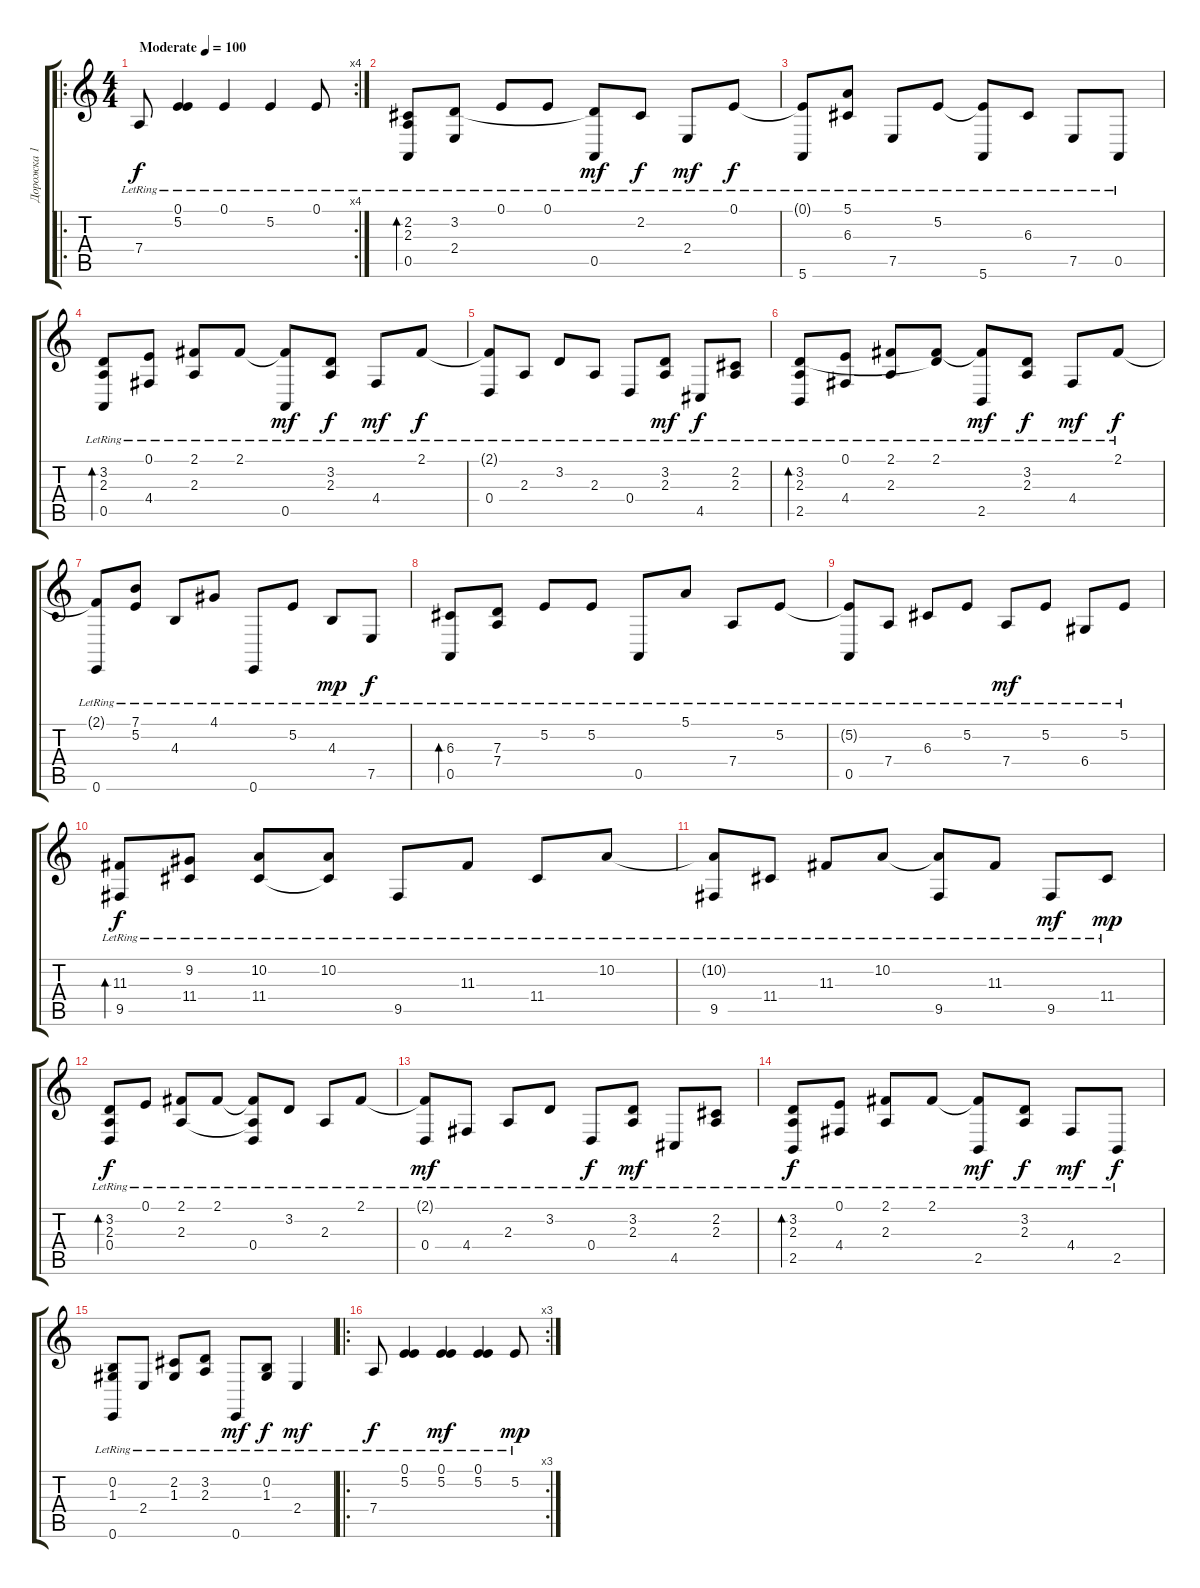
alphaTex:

\track ("Дорожка 1" "Дорожка 1") {instrument acousticgrandpiano}
\staff {score tabs}
\tuning (E4 B3 G3 D3 A2 E2) {hide}
\ro
\rc 4
\ts (4 4)
\tempo (100 "Moderate")
\clef g2
\ks c
7.4{lr}.8{dy f instrument acousticgrandpiano} (0.1{lr} 5.2{lr}).4 0.1{lr}.4 5.2{lr}.4 0.1{lr}.8 |
(2.2{lr} 2.3{lr} 0.5{lr}).8{bd 240} (3.2{lr} 2.4{lr}).8 0.1{lr}.8 0.1{lr}.8 (3.2{t} 0.5{lr}).8{dy mf} 2.2{lr}.8{dy f} 2.4{lr}.8{dy mf} 0.1{lr}.8{dy f} |
(0.1{t} 5.6{lr}).8 (5.1{lr} 6.3{lr}).8 7.5{lr}.8 5.2{lr}.8 (5.2{t} 5.6{lr}).8 6.3{lr}.8 7.5{lr}.8 0.5{lr}.8 |
(3.2{lr} 2.3{lr} 0.5{lr}).8{bd 60} (0.1{lr} 4.4{lr}).8 (2.1{lr} 2.3{lr}).8 2.1{lr}.8 (2.1{t} 0.5{lr}).8{dy mf} (3.2{lr} 2.3{lr}).8{dy f} 4.4{lr}.8{dy mf} 2.1{lr}.8{dy f} |
(2.1{t} 0.4{lr}).8 2.3{lr}.8 3.2{lr}.8 2.3{lr}.8 0.4{lr}.8 (3.2{lr} 2.3{lr}).8{dy mf} 4.5{lr}.8{dy f} (2.2{lr} 2.3{lr}).8 |
(3.2{lr} 2.3{lr} 2.5{lr}).8{bd 60} (0.1{lr} 4.4{lr}).8 (2.1{lr} 2.3{lr}).8 (2.1{lr} 3.2{t}).8 (2.1{t} 2.5{lr}).8{dy mf} (3.2{lr} 2.3{lr}).8{dy f} 4.4{lr}.8{dy mf} 2.1{lr}.8{dy f} |
(2.1{t} 0.6{lr}).8 (7.1{lr} 5.2{lr}).8 4.3{lr}.8 4.1{lr}.8 0.6{lr}.8 5.2{lr}.8 4.3{lr}.8{dy mp} 7.5{lr}.8{dy f} |
(6.3{lr} 0.5{lr}).8{bd 120} (7.3{lr} 7.4{lr}).8 5.2{lr}.8 5.2{lr}.8 0.5{lr}.8 5.1{lr}.8 7.4{lr}.8 5.2{lr}.8 |
(5.2{t} 0.5{lr}).8 7.4{lr}.8 6.3{lr}.8 5.2{lr}.8 7.4{lr}.8{dy mf} 5.2{lr}.8 6.4{lr}.8 5.2{lr}.8 |
(11.3{lr} 9.5{lr}).8{bd 480 dy f} (9.2{lr} 11.4{lr}).8 (10.2{lr} 11.4{lr}).8 (10.2{lr} 11.4{t}).8 9.5{lr}.8 11.3{lr}.8 11.4{lr}.8 10.2{lr}.8 |
(10.2{t} 9.5{lr}).8 11.4{lr}.8 11.3{lr}.8 10.2{lr}.8 (10.2{t} 9.5{lr}).8 11.3{lr}.8 9.5{lr}.8{dy mf} 11.4{lr}.8{dy mp} |
(3.2{lr} 2.3{lr} 0.4{lr}).8{bd 60 dy f} 0.1{lr}.8 (2.1{lr} 2.3{lr}).8 2.1{lr}.8 (2.1{t} 2.3{t} 0.4{lr}).8 3.2{lr}.8 2.3{lr}.8 2.1{lr}.8 |
(2.1{t} 0.4{lr}).8{dy mf} 4.4{lr}.8 2.3{lr}.8 3.2{lr}.8 0.4{lr}.8{dy f} (3.2{lr} 2.3{lr}).8{dy mf} 4.5{lr}.8 (2.2{lr} 2.3{lr}).8 |
(3.2{lr} 2.3{lr} 2.5{lr}).8{bd 60 dy f} (0.1{lr} 4.4{lr}).8 (2.1{lr} 2.3{lr}).8 2.1{lr}.8 (2.1{t} 2.5{lr}).8{dy mf} (3.2{lr} 2.3{lr}).8{dy f} 4.4{lr}.8{dy mf} 2.5{lr}.8{dy f} |
(0.2{lr} 1.3{lr} 0.6{lr}).8 2.4{lr}.8 (2.2{lr} 1.3{lr}).8 (3.2{lr} 2.3{lr}).8 0.6{lr}.8{dy mf} (0.2{lr} 1.3{lr}).8{dy f} 2.4{lr}.4{dy mf} |
\ro
\rc 3
7.4{lr}.8{dy f} (0.1{lr} 5.2{lr}).4 (0.1{lr} 5.2{lr}).4{dy mf} (0.1{lr} 5.2{lr}).4 5.2{lr}.8{dy mp}
